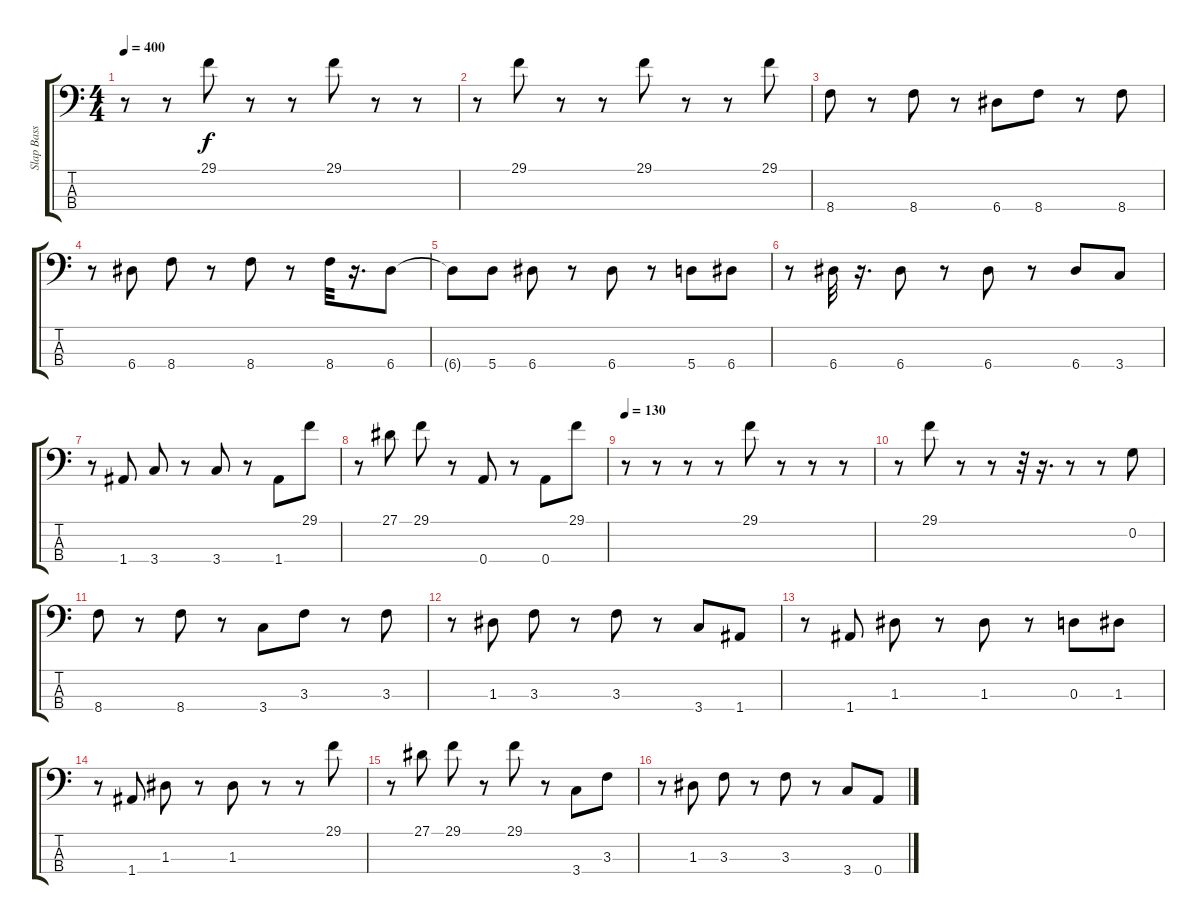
\track ("Slap Bass 2" "Slap Bass ") {instrument slapbass2}
\staff {score tabs}
\tuning (C-1 G2 D2 A1) {hide}
\ts (4 4)
\tempo 400
\clef f4
\ks c
r.8{dy f} r.8 29.1.8 r.8 r.8 29.1.8 r.8 r.8 |
r.8 29.1.8 r.8 r.8 29.1.8 r.8 r.8 29.1.8 |
8.4.8 r.8 8.4.8 r.8 6.4.8 8.4.8 r.8 8.4.8 |
r.8 6.4.8 8.4.8 r.8 8.4.8 r.8 8.4.32 r.16{d} 6.4.8 |
6.4{t}.8 5.4.8 6.4.8 r.8 6.4.8 r.8 5.4.8 6.4.8 |
r.8 6.4.32 r.16{d} 6.4.8 r.8 6.4.8 r.8 6.4.8 3.4.8 |
r.8 1.4.8 3.4.8 r.8 3.4.8 r.8 1.4.8 29.1.8 |
r.8 27.1.8 29.1.8 r.8 0.4.8 r.8 0.4.8 29.1.8 |
\tempo 130
r.8 r.8 r.8 r.8 29.1.8 r.8 r.8 r.8 |
r.8 29.1.8 r.8 r.8 r.32 r.16{d} r.8 r.8 0.2.8 |
8.4.8 r.8 8.4.8 r.8 3.4.8 3.3.8 r.8 3.3.8 |
r.8 1.3.8 3.3.8 r.8 3.3.8 r.8 3.4.8 1.4.8 |
r.8 1.4.8 1.3.8 r.8 1.3.8 r.8 0.3.8 1.3.8 |
r.8 1.4.8 1.3.8 r.8 1.3.8 r.8 r.8 29.1.8 |
r.8 27.1.8 29.1.8 r.8 29.1.8 r.8 3.4.8 3.3.8 |
r.8 1.3.8 3.3.8 r.8 3.3.8 r.8 3.4.8 0.4.8
